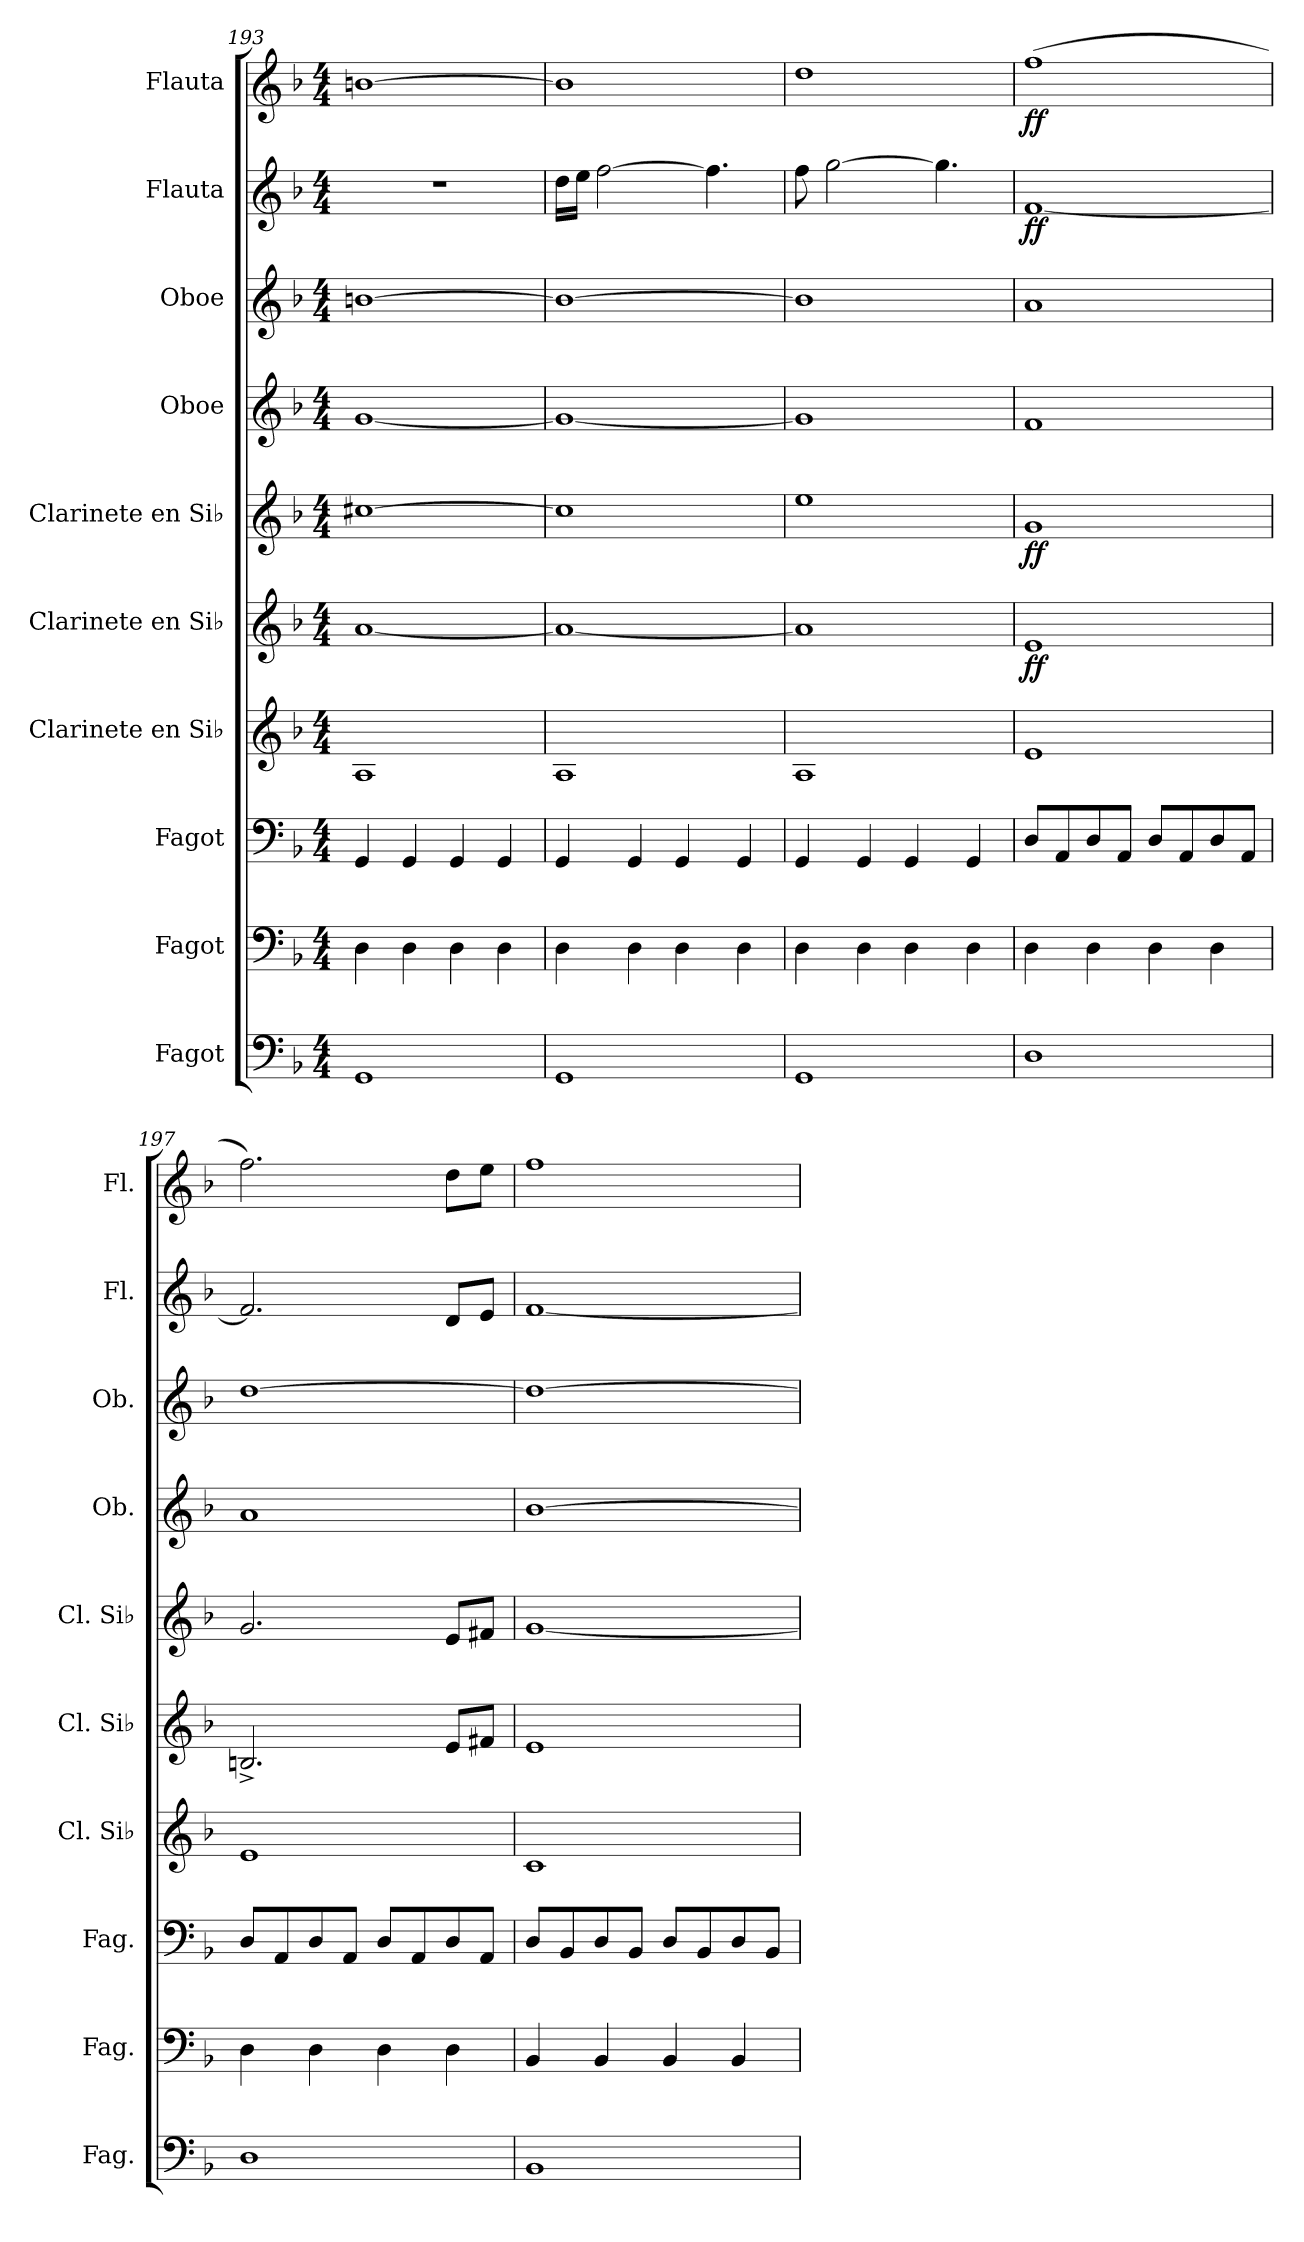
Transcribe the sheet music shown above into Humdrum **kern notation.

**kern	**kern	**kern	**kern	**kern	**dynam	**kern	**dynam	**kern	**kern	**kern	**dynam	**kern	**dynam
*part10	*part9	*part8	*part7	*part6	*part6	*part5	*part5	*part4	*part3	*part2	*part2	*part1	*part1
*staff10	*staff9	*staff8	*staff7	*staff6	*staff6	*staff5	*staff5	*staff4	*staff3	*staff2	*staff2	*staff1	*staff1
*I"Fagot	*I"Fagot	*I"Fagot	*I"Clarinete en Si♭	*I"Clarinete en Si♭	*	*I"Clarinete en Si♭	*	*I"Oboe	*I"Oboe	*I"Flauta	*	*I"Flauta	*
*I'Fag.	*I'Fag.	*I'Fag.	*I'Cl. Si♭	*I'Cl. Si♭	*	*I'Cl. Si♭	*	*I'Ob.	*I'Ob.	*I'Fl.	*	*I'Fl.	*
*clefF4	*clefF4	*clefF4	*clefG2	*clefG2	*	*clefG2	*	*clefG2	*clefG2	*clefG2	*	*clefG2	*
*	*	*	*ITrd1c2	*ITrd1c2	*	*ITrd1c2	*	*	*	*	*	*	*
*k[b-]	*k[b-]	*k[b-]	*k[b-e-a-]	*k[b-e-a-]	*	*k[b-e-a-]	*	*k[b-]	*k[b-]	*k[b-]	*	*k[b-]	*
*M4/4	*M4/4	*M4/4	*M4/4	*M4/4	*	*M4/4	*	*M4/4	*M4/4	*M4/4	*	*M4/4	*
=193	=193	=193	=193	=193	=193	=193	=193	=193	=193	=193	=193	=193	=193
1GG	4D\	4GG/	1G	[1g	.	[1bn	.	[1g	[1bn	1r	.	[1bn	.
.	4D\	4GG/	.	.	.	.	.	.	.	.	.	.	.
.	4D\	4GG/	.	.	.	.	.	.	.	.	.	.	.
.	4D\	4GG/	.	.	.	.	.	.	.	.	.	.	.
=194	=194	=194	=194	=194	=194	=194	=194	=194	=194	=194	=194	=194	=194
1GG	4D\	4GG/	1G	1g_	.	1b]	.	1g_	1b_	16dd\LL	.	1b]	.
.	.	.	.	.	.	.	.	.	.	16ee\JJ	.	.	.
.	.	.	.	.	.	.	.	.	.	[2ff\	.	.	.
.	4D\	4GG/	.	.	.	.	.	.	.	.	.	.	.
.	4D\	4GG/	.	.	.	.	.	.	.	.	.	.	.
.	.	.	.	.	.	.	.	.	.	4.ff\]	.	.	.
.	4D\	4GG/	.	.	.	.	.	.	.	.	.	.	.
=195	=195	=195	=195	=195	=195	=195	=195	=195	=195	=195	=195	=195	=195
1GG	4D\	4GG/	1G	1g]	.	1dd	.	1g]	1b]	8ff\	.	1dd	.
.	.	.	.	.	.	.	.	.	.	[2gg\	.	.	.
.	4D\	4GG/	.	.	.	.	.	.	.	.	.	.	.
.	4D\	4GG/	.	.	.	.	.	.	.	.	.	.	.
.	.	.	.	.	.	.	.	.	.	4.gg\]	.	.	.
.	4D\	4GG/	.	.	.	.	.	.	.	.	.	.	.
=196	=196	=196	=196	=196	=196	=196	=196	=196	=196	=196	=196	=196	=196
!	!	!	!	!	!LO:DY:b	!	!LO:DY:b	!	!	!	!LO:DY:b	!	!LO:DY:b
1D	4D\	8D/L	1d	1d	ff	1f	ff	1f	1a	[1f	ff	(1ff	ff
.	.	8AA/	.	.	.	.	.	.	.	.	.	.	.
.	4D\	8D/	.	.	.	.	.	.	.	.	.	.	.
.	.	8AA/J	.	.	.	.	.	.	.	.	.	.	.
.	4D\	8D/L	.	.	.	.	.	.	.	.	.	.	.
.	.	8AA/	.	.	.	.	.	.	.	.	.	.	.
.	4D\	8D/	.	.	.	.	.	.	.	.	.	.	.
.	.	8AA/J	.	.	.	.	.	.	.	.	.	.	.
=197	=197	=197	=197	=197	=197	=197	=197	=197	=197	=197	=197	=197	=197
1D	4D\	8D/L	1d	2.An^/	.	2.f/	.	1a	[1dd	2.f/]	.	2.ff\)	.
.	.	8AA/	.	.	.	.	.	.	.	.	.	.	.
.	4D\	8D/	.	.	.	.	.	.	.	.	.	.	.
.	.	8AA/J	.	.	.	.	.	.	.	.	.	.	.
.	4D\	8D/L	.	.	.	.	.	.	.	.	.	.	.
.	.	8AA/	.	.	.	.	.	.	.	.	.	.	.
.	4D\	8D/	.	8d/L	.	8d/L	.	.	.	8d/L	.	8dd\L	.
.	.	8AA/J	.	8en/J	.	8en/J	.	.	.	8e/J	.	8ee\J	.
!!LO:PB:g=z
=198	=198	=198	=198	=198	=198	=198	=198	=198	=198	=198	=198	=198	=198
1BB-	4BB-/	8D/L	1B-	1d	.	[1f	.	[1b-	1dd_	[1f	.	1ff	.
.	.	8BB-/	.	.	.	.	.	.	.	.	.	.	.
.	4BB-/	8D/	.	.	.	.	.	.	.	.	.	.	.
.	.	8BB-/J	.	.	.	.	.	.	.	.	.	.	.
.	4BB-/	8D/L	.	.	.	.	.	.	.	.	.	.	.
.	.	8BB-/	.	.	.	.	.	.	.	.	.	.	.
.	4BB-/	8D/	.	.	.	.	.	.	.	.	.	.	.
.	.	8BB-/J	.	.	.	.	.	.	.	.	.	.	.
=	=	=	=	=	=	=	=	=	=	=	=	=	=
*-	*-	*-	*-	*-	*-	*-	*-	*-	*-	*-	*-	*-	*-
